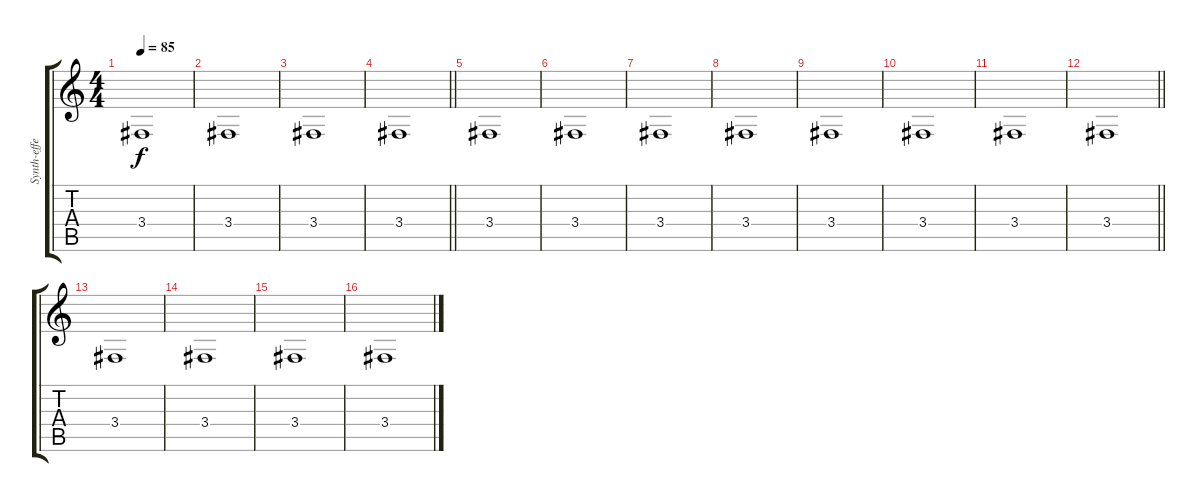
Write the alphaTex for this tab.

\track ("Synth-effect" "Synth-effe") {instrument pad2warm}
\staff {score tabs}
\tuning (C4 C4 Ab3 Eb3 Bb2 F2) {hide}
\ts (4 4)
\tempo 85
\clef g2
\ks c
3.4.1{dy f} |
3.4.1 |
3.4.1 |
\barLineRight lightlight
3.4.1 |
3.4.1 |
3.4.1 |
3.4.1 |
3.4.1 |
3.4.1 |
3.4.1 |
3.4.1 |
\barLineRight lightlight
3.4.1 |
3.4.1 |
3.4.1 |
3.4.1 |
3.4.1
